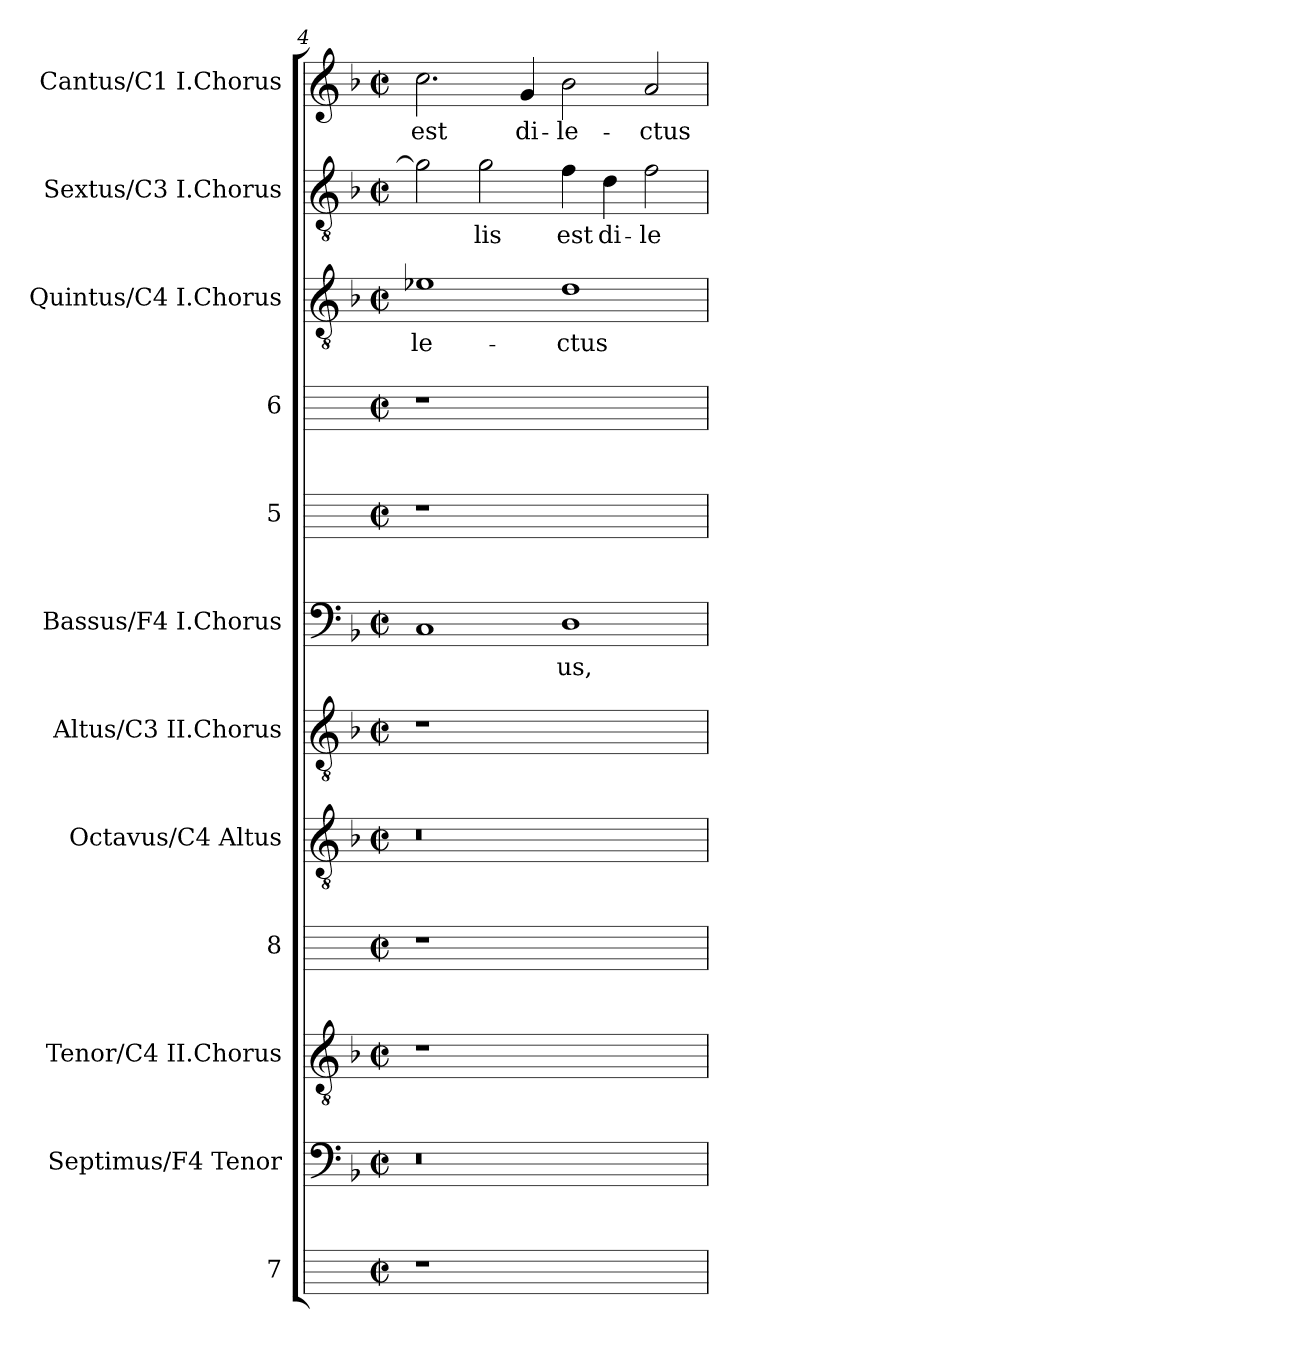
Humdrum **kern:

**kern	**kern	**kern	**kern	**kern	**kern	**kern	**text	**kern	**kern	**kern	**text	**kern	**text	**kern	**text
*part12	*part11	*part10	*part9	*part8	*part7	*part6	*part6	*part5	*part4	*part3	*part3	*part2	*part2	*part1	*part1
*staff12	*staff11	*staff10	*staff9	*staff8	*staff7	*staff6	*staff6	*staff5	*staff4	*staff3	*staff3	*staff2	*staff2	*staff1	*staff1
*I"7	*I"Septimus/F4  Tenor	*I"Tenor/C4  II.Chorus	*I"8	*I"Octavus/C4  Altus	*I"Altus/C3  II.Chorus	*I"Bassus/F4  I.Chorus	*	*I"5	*I"6	*I"Quintus/C4  I.Chorus	*	*I"Sextus/C3  I.Chorus	*	*I"Cantus/C1  I.Chorus	*
*	*	*I'T	*	*	*I'A	*I'B	*	*	*	*	*	*	*	*I'C	*
*	*clefF4	*clefGv2	*	*clefGv2	*clefGv2	*clefF4	*	*	*	*clefGv2	*	*clefGv2	*	*clefG2	*
*k[]	*k[b-]	*k[b-]	*k[]	*k[b-]	*k[b-]	*k[b-]	*	*k[]	*k[]	*k[b-]	*	*k[b-]	*	*k[b-]	*
*C:	*F:	*F:	*C:	*F:	*F:	*F:	*	*C:	*C:	*F:	*	*F:	*	*F:	*
*M2/2	*M2/2	*M2/2	*M2/2	*M2/2	*M2/2	*M2/2	*	*M2/2	*M2/2	*M2/2	*	*M2/2	*	*M2/2	*
*met(c|)	*met(c|)	*met(c|)	*met(c|)	*met(c|)	*met(c|)	*met(c|)	*	*met(c|)	*met(c|)	*met(c|)	*	*met(c|)	*	*met(c|)	*
=4	=4	=4	=4	=4	=4	=4	=4	=4	=4	=4	=4	=4	=4	=4	=4
!	!	!	!	!	!	!	!LO:LY:b:cj	!	!	!	!LO:LY:b:cj	!	!LO:LY:b:cj	!	!LO:LY:b:cj
1r	0r	1r	1r	0r	1r	1C	--	1r	1r	1e-X	-le-	2g\]	--	2.cc\	est
!	!	!	!	!	!	!	!	!	!	!	!	!	!LO:LY:b:cj	!	!
.	.	.	.	.	.	.	.	.	.	.	.	2g\	-lis	.	.
!	!	!	!	!	!	!	!	!	!	!	!	!	!	!	!LO:LY:b:cj
.	.	.	.	.	.	.	.	.	.	.	.	.	.	4g/	di-
!	!	!	!	!	!	!	!LO:LY:b:cj	!	!	!	!LO:LY:b:cj	!	!LO:LY:b:cj	!	!LO:LY:b:cj
1ryy	.	1ryy	1ryy	.	1ryy	1D	-us,	1ryy	1ryy	1d	-ctus	4f\	est	2b-\	-le-
!	!	!	!	!	!	!	!	!	!	!	!	!	!LO:LY:b:cj	!	!
.	.	.	.	.	.	.	.	.	.	.	.	4d\	di-	.	.
!	!	!	!	!	!	!	!	!	!	!	!	!	!LO:LY:b:cj	!	!LO:LY:b:cj
.	.	.	.	.	.	.	.	.	.	.	.	2f\	-le-	2a/	-ctus
=	=	=	=	=	=	=	=	=	=	=	=	=	=	=	=
*-	*-	*-	*-	*-	*-	*-	*-	*-	*-	*-	*-	*-	*-	*-	*-
